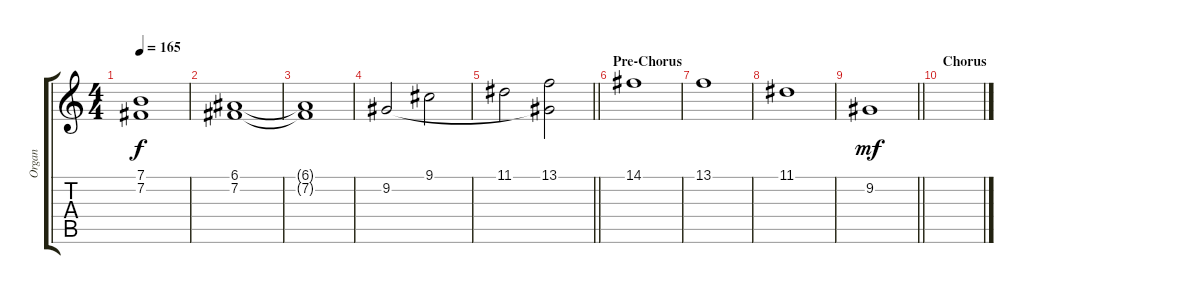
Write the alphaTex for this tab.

\track ("Organ" "Organ") {instrument drawbarorgan}
\staff {score tabs}
\tuning (E4 B3 G3 D3 A2 E2) {hide}
\ts (4 4)
\tempo 165
\clef g2
\ks c
(7.1{t} 7.2{t}).1{dy f} |
(6.1 7.2).1 |
(6.1{t} 7.2{t}).1 |
9.2.2 9.1.2 |
\barLineRight lightlight
11.1.2 (13.1 9.2{t}).2 |
\section ("" "Pre-Chorus")
14.1.1 |
13.1.1 |
11.1.1 |
\barLineRight lightlight
9.2.1{dy mf} |
\section ("" "Chorus")
